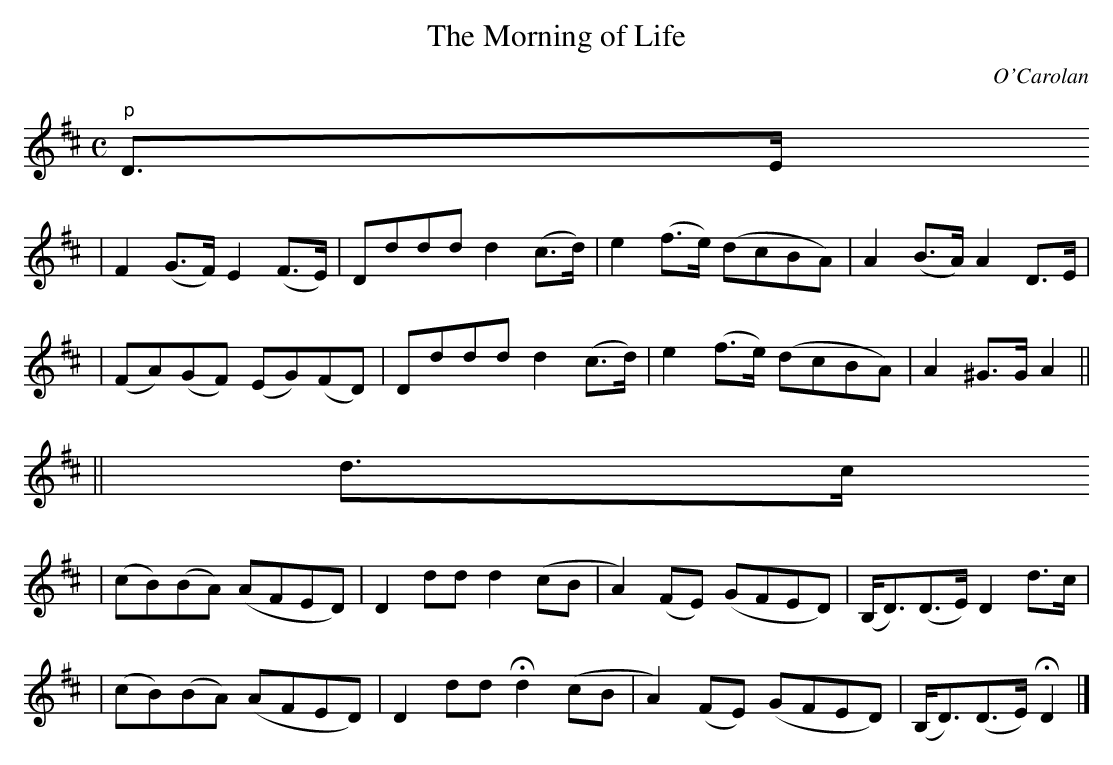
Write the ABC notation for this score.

X:1
T: The Morning of Life
C: O'Carolan
M: C
L: 1/8
K: D
"p"D>E
| F2 (G>F) E2 (F>E) | Dddd d2(c>d) | e2(f>e) (dcBA) | A2(B>A) A2D>E |
| (FA)(GF) (EG)(FD) | Dddd d2(c>d) | e2(f>e) (dcBA) | A2^G>G A2 ||
|| d>c
| (cB)(BA) (AFED) | D2">"dd d2(cB | A2)(FE) (GFED) | (B,<D)(D>E) D2d>c |
| (cB)(BA) (AFED) | D2dd   Hd2(cB | A2)(FE) (GFED) | (B,<D)(D>E) HD2 |]
